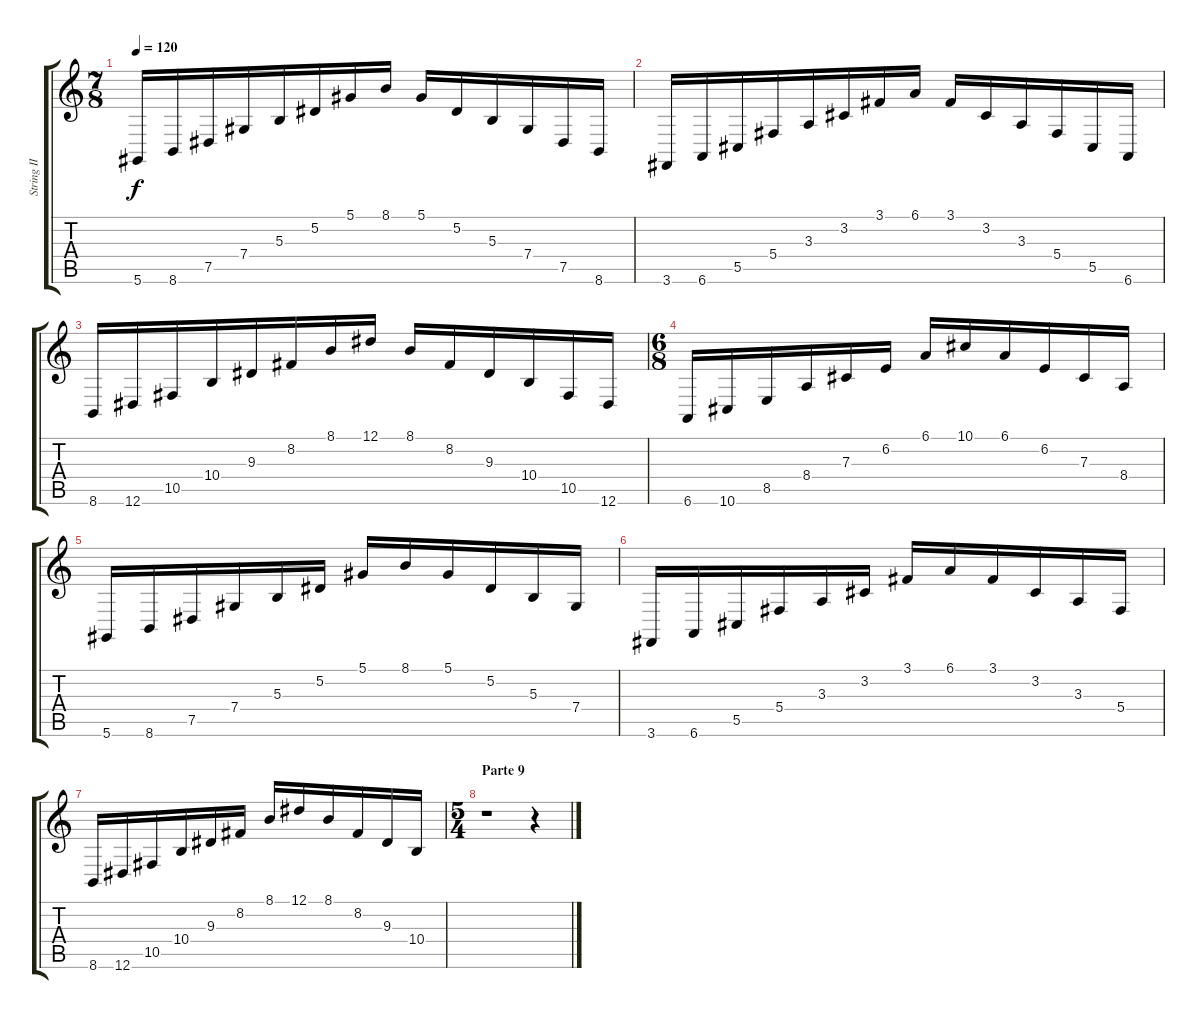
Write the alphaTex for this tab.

\track ("String II" "String II") {instrument stringensemble1}
\staff {score tabs}
\tuning (Eb4 Bb3 Gb3 Db3 Ab2 Eb2) {hide}
\ts (7 8)
\tempo 120
\clef g2
\ks c
5.6.16{dy f} 8.6.16 7.5.16 7.4.16 5.3.16 5.2.16 5.1.16 8.1.16 5.1.16 5.2.16 5.3.16 7.4.16 7.5.16 8.6.16 |
3.6.16 6.6.16 5.5.16 5.4.16 3.3.16 3.2.16 3.1.16 6.1.16 3.1.16 3.2.16 3.3.16 5.4.16 5.5.16 6.6.16 |
8.6.16 12.6.16 10.5.16 10.4.16 9.3.16 8.2.16 8.1.16 12.1.16 8.1.16 8.2.16 9.3.16 10.4.16 10.5.16 12.6.16 |
\ts (6 8)
6.6.16 10.6.16 8.5.16 8.4.16 7.3.16 6.2.16 6.1.16 10.1.16 6.1.16 6.2.16 7.3.16 8.4.16 |
5.6.16 8.6.16 7.5.16 7.4.16 5.3.16 5.2.16 5.1.16 8.1.16 5.1.16 5.2.16 5.3.16 7.4.16 |
3.6.16 6.6.16 5.5.16 5.4.16 3.3.16 3.2.16 3.1.16 6.1.16 3.1.16 3.2.16 3.3.16 5.4.16 |
8.6.16 12.6.16 10.5.16 10.4.16 9.3.16 8.2.16 8.1.16 12.1.16 8.1.16 8.2.16 9.3.16 10.4.16 |
\ts (5 4)
\section ("" "Parte 9 ")
r.1 r.4
